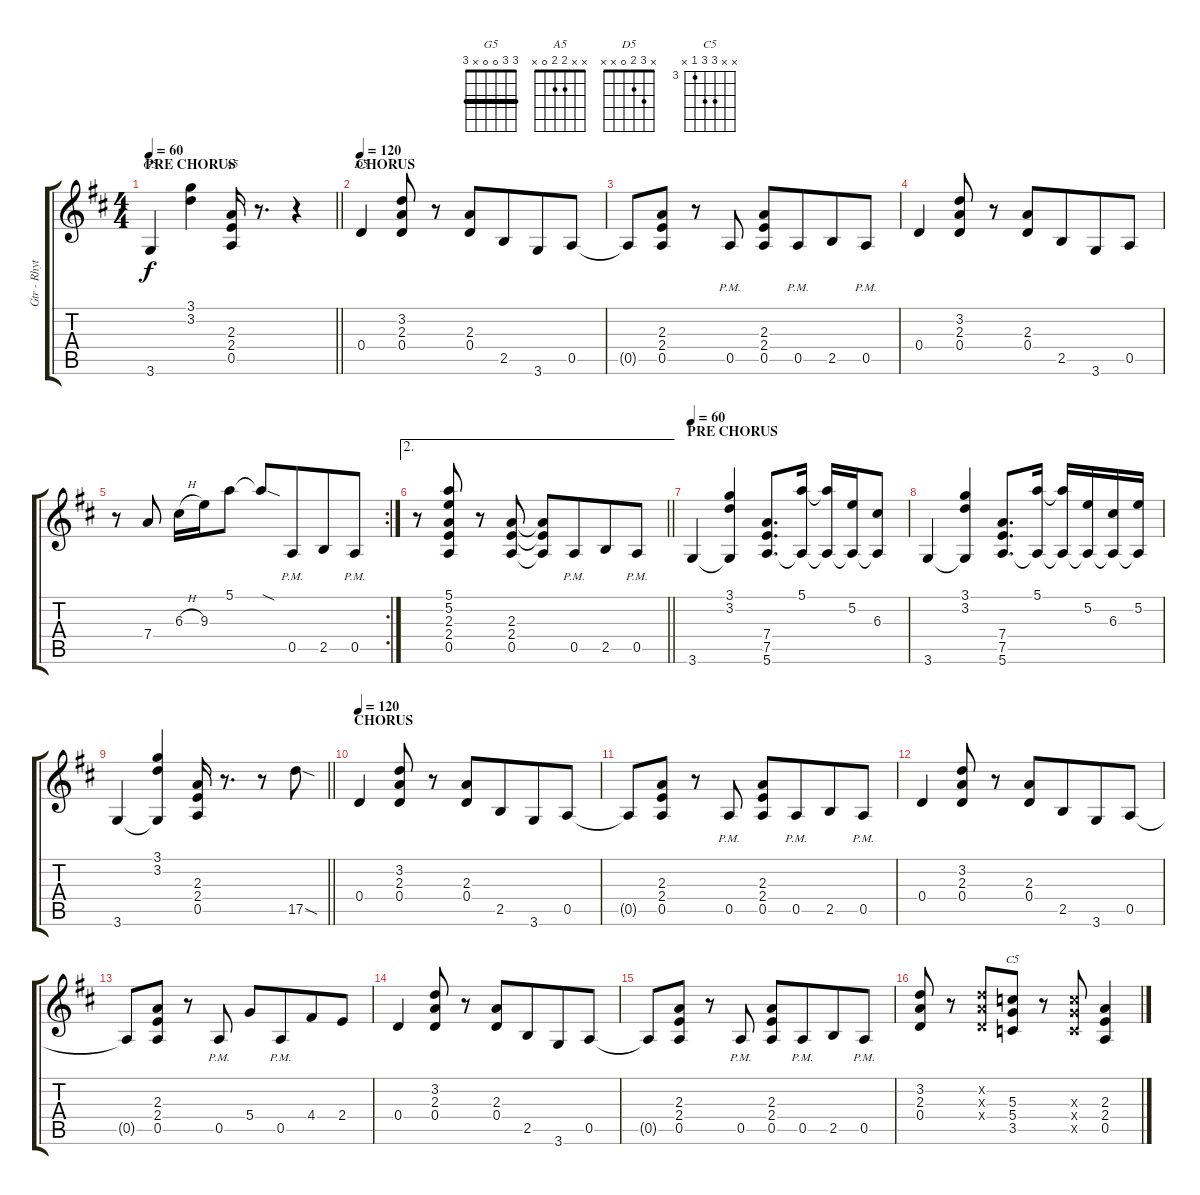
\track ("Gtr - Rhythm 1" "Gtr - Rhyt") {instrument overdrivenguitar}
\staff {score tabs}
\tuning (E4 B3 G3 D3 A2 E2) {hide}
\chord ("G5" 3 3 0 0 x 3) {barre 3}
\chord ("A5" x x 2 2 0 x)
\chord ("D5" x 3 2 0 x x)
\chord ("C5" x x 5 5 3 x) {firstfret 3}
\ts (4 4)
\section ("" "PRE CHORUS")
\tempo 60
\clef g2
\barLineRight lightlight
\ks d
3.6.4{ch "G5" dy f} (3.1 3.2).4 (2.3 2.4 0.5).16{ch "A5"} r.8{d} r.4 |
\section ("" "CHORUS")
\tempo 120
0.4.4{ch "D5"} (3.2 2.3 0.4).8 r.8 (2.3 0.4).8 2.5.8{beam merge} 3.6.8 0.5.8 |
0.5{t}.8 (2.3 2.4 0.5).8 r.8 0.5{pm}.8 (2.3 2.4 0.5).8 0.5{pm}.8{beam merge} 2.5.8 0.5{pm}.8 |
0.4.4 (3.2 2.3 0.4).8 r.8 (2.3 0.4).8 2.5.8{beam merge} 3.6.8 0.5.8 |
\rc 2
r.8 7.4.8 6.3{h}.16 9.3.16 5.1.8 5.1{sod t}.8 0.5{pm}.8{beam merge} 2.5.8 0.5{pm}.8 |
\ae 2
\barLineRight lightlight
r.8 (5.1 5.2 2.3 2.4 0.5).8 r.8 (2.3 2.4 0.5).8 (2.3{t} 2.4{t} 0.5{t}).8 0.5{pm}.8{beam merge} 2.5.8 0.5{pm}.8 |
\section ("" "PRE CHORUS")
\tempo 60
3.6.4 (3.1 3.2 3.6{t}).4 (7.4 7.5 5.6).8{d} (5.1 5.6{t}).16 (5.1{t} 5.6{t}).16 (5.2 5.6{t}).16{beam merge} (6.3 5.6{t}).8 |
3.6.4 (3.1 3.2 3.6{t}).4 (7.4 7.5 5.6).8{d} (5.1 5.6{t}).16 (5.1{t} 5.6{t}).16 (5.2 5.6{t}).16{beam merge} (6.3 5.6{t}).16 (5.2 5.6{t}).16 |
\barLineRight lightlight
3.6.4 (3.1 3.2 3.6{t}).4 (2.3 2.4 0.5).16 r.8{d} r.8 17.5{sod}.8 |
\section ("" "CHORUS")
\tempo 120
0.4.4 (3.2 2.3 0.4).8 r.8 (2.3 0.4).8 2.5.8{beam merge} 3.6.8 0.5.8 |
0.5{t}.8 (2.3 2.4 0.5).8 r.8 0.5{pm}.8 (2.3 2.4 0.5).8 0.5{pm}.8{beam merge} 2.5.8 0.5{pm}.8 |
0.4.4 (3.2 2.3 0.4).8 r.8 (2.3 0.4).8 2.5.8{beam merge} 3.6.8 0.5.8 |
0.5{t}.8 (2.3 2.4 0.5).8 r.8 0.5{pm}.8 5.4.8 0.5{pm}.8{beam merge} 4.4.8 2.4.8 |
0.4.4 (3.2 2.3 0.4).8 r.8 (2.3 0.4).8 2.5.8{beam merge} 3.6.8 0.5.8 |
0.5{t}.8 (2.3 2.4 0.5).8 r.8 0.5{pm}.8 (2.3 2.4 0.5).8 0.5{pm}.8{beam merge} 2.5.8 0.5{pm}.8 |
(3.2 2.3 0.4).8 r.8 (3.2{x} 2.3{x} 0.4{x}).8 (5.3 5.4 3.5).8{ch "C5"} r.8 (5.3{x} 5.4{x} 3.5{x}).8 (2.3 2.4 0.5).4
